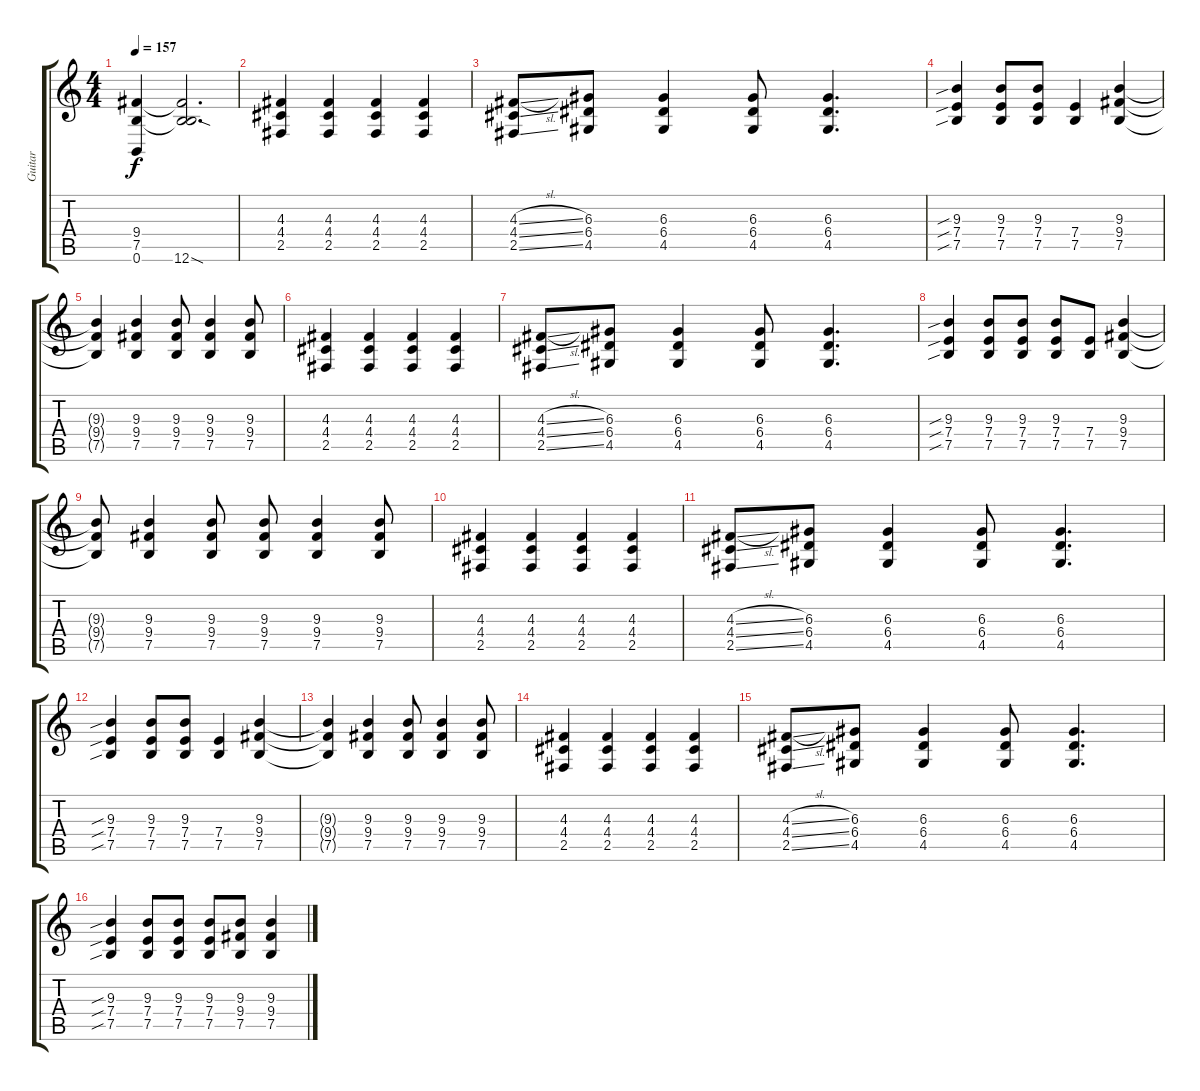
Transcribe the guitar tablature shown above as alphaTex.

\track ("Guitar" "Guitar") {instrument distortionguitar}
\staff {score tabs}
\tuning (B3 Gb3 D3 A2 E2 B1) {hide}
\ts (4 4)
\tempo 157
\clef g2
\ks c
(9.4{t} 7.5{t} 0.6{t}).4{dy f} (9.4{t} 7.5{t} 12.6{sod}).2{d} |
(4.3 4.4 2.5).4 (4.3 4.4 2.5).4 (4.3 4.4 2.5).4 (4.3 4.4 2.5).4 |
(4.3{sl} 4.4{ss} 2.5{ss}).8 (6.3 6.4 4.5).8 (6.3 6.4 4.5).4 (6.3 6.4 4.5).8 (6.3 6.4 4.5).4{d} |
(9.3{sib} 7.4{sib} 7.5{sib}).4 (9.3 7.4 7.5).8 (9.3 7.4 7.5).8 (7.4 7.5).4 (9.3 9.4 7.5).4 |
(9.3{t} 9.4{t} 7.5{t}).4 (9.3 9.4 7.5).4 (9.3 9.4 7.5).8 (9.3 9.4 7.5).4 (9.3 9.4 7.5).8 |
(4.3 4.4 2.5).4 (4.3 4.4 2.5).4 (4.3 4.4 2.5).4 (4.3 4.4 2.5).4 |
(4.3{sl} 4.4{ss} 2.5{ss}).8 (6.3 6.4 4.5).8 (6.3 6.4 4.5).4 (6.3 6.4 4.5).8 (6.3 6.4 4.5).4{d} |
(9.3{sib} 7.4{sib} 7.5{sib}).4 (9.3 7.4 7.5).8 (9.3 7.4 7.5).8 (9.3 7.4 7.5).8 (7.4 7.5).8 (9.3 9.4 7.5).4 |
(9.3{t} 9.4{t} 7.5{t}).8 (9.3 9.4 7.5).4 (9.3 9.4 7.5).8 (9.3 9.4 7.5).8 (9.3 9.4 7.5).4 (9.3 9.4 7.5).8 |
(4.3 4.4 2.5).4 (4.3 4.4 2.5).4 (4.3 4.4 2.5).4 (4.3 4.4 2.5).4 |
(4.3{sl} 4.4{ss} 2.5{ss}).8 (6.3 6.4 4.5).8 (6.3 6.4 4.5).4 (6.3 6.4 4.5).8 (6.3 6.4 4.5).4{d} |
(9.3{sib} 7.4{sib} 7.5{sib}).4 (9.3 7.4 7.5).8 (9.3 7.4 7.5).8 (7.4 7.5).4 (9.3 9.4 7.5).4 |
(9.3{t} 9.4{t} 7.5{t}).4 (9.3 9.4 7.5).4 (9.3 9.4 7.5).8 (9.3 9.4 7.5).4 (9.3 9.4 7.5).8 |
(4.3 4.4 2.5).4 (4.3 4.4 2.5).4 (4.3 4.4 2.5).4 (4.3 4.4 2.5).4 |
(4.3{sl} 4.4{ss} 2.5{ss}).8 (6.3 6.4 4.5).8 (6.3 6.4 4.5).4 (6.3 6.4 4.5).8 (6.3 6.4 4.5).4{d} |
(9.3{sib} 7.4{sib} 7.5{sib}).4 (9.3 7.4 7.5).8 (9.3 7.4 7.5).8 (9.3 7.4 7.5).8 (9.3 9.4 7.5).8 (9.3 9.4 7.5).4
